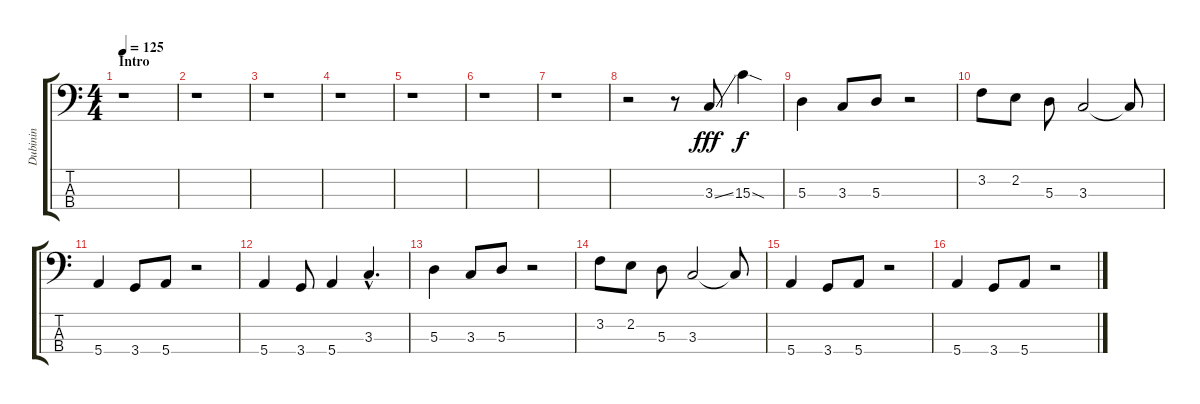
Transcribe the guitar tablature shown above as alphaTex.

\track ("Dubinin" "Dubinin") {instrument electricbassfinger}
\staff {score tabs}
\tuning (G2 D2 A1 E1) {hide}
\ts (4 4)
\section ("" "Intro")
\tempo 125
\clef f4
\ks c
r.1{dy fff instrument electricbassfinger} |
r.1 |
r.1 |
r.1 |
r.1 |
r.1 |
r.1 |
r.2 r.8 3.3{ss}.8 15.3{sod}.4{dy f} |
5.3.4 3.3.8 5.3.8 r.2 |
3.2.8 2.2.8 5.3.8 3.3.2 3.3{t}.8 |
5.4.4 3.4.8 5.4.8 r.2 |
5.4.4 3.4.8 5.4.4 3.3{hac}.4{d} |
5.3.4 3.3.8 5.3.8 r.2 |
3.2.8 2.2.8 5.3.8 3.3.2 3.3{t}.8 |
5.4.4 3.4.8 5.4.8 r.2 |
5.4.4 3.4.8 5.4.8 r.2
